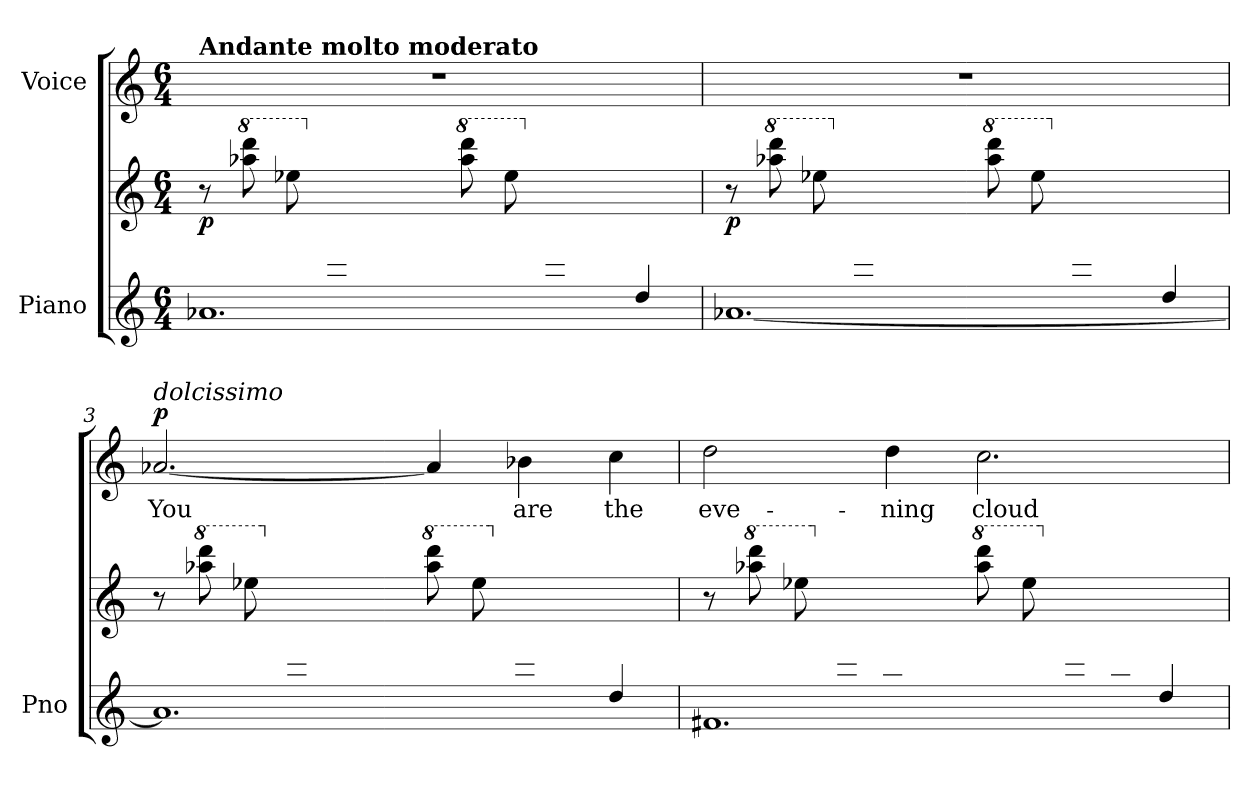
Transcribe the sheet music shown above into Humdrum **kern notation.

**kern	**kern	**dynam	**kern	**text	**dynam
*part2	*part2	*part2	*part1	*part1	*part1
*staff3	*staff2	*staff2/3	*staff1	*staff1	*staff1
*I"Piano	*	*	*I"Voice	*	*
*I'Pno	*	*	*	*	*
*clefG2	*clefG2	*	*clefG2	*	*
*k[]	*k[]	*	*k[]	*	*
*M6/4	*M6/4	*	*M6/4	*	*
=1	=1	=1	=1	=1	=1
*^	*	*	*	*	*
!	!	!	!	!LO:TX:a:B:t=Andante molto moderato	!	!
!	!	!	!LO:DY:b	!	!	!
4.ryy	1.a-X	8r	p	1.r	.	.
*	*	*8va	*	*	*	*
.	.	(8aaa-X\ 8dddd\L	.	.	.	.
.	.	8eee-X\	.	.	.	.
*	*	*X8va	*	*	*	*
8ccc/	.	4.ryy	.	.	.	.
8ff#X/	.	.	.	.	.	.
8dd/J)	.	.	.	.	.	.
*	*	*8va	*	*	*	*
4ryy	.	(8aaa-\ 8dddd\L	.	.	.	.
.	.	8eee-\	.	.	.	.
*	*	*X8va	*	*	*	*
8ccc/	.	2ryy	.	.	.	.
8ff#/J	.	.	.	.	.	.
4dd/)	.	.	.	.	.	.
=2	=2	=2	=2	=2	=2	=2
!	!	!	!LO:DY:b	!	!	!
4.ryy	[1.a-X	8r	p	1.r	.	.
*	*	*8va	*	*	*	*
.	.	(8aaa-X\ 8dddd\L	.	.	.	.
.	.	8eee-X\	.	.	.	.
*	*	*X8va	*	*	*	*
8ccc/	.	4.ryy	.	.	.	.
8ff#X/	.	.	.	.	.	.
8dd/J)	.	.	.	.	.	.
*	*	*8va	*	*	*	*
4ryy	.	(8aaa-\ 8dddd\L	.	.	.	.
.	.	8eee-\	.	.	.	.
*	*	*X8va	*	*	*	*
8ccc/	.	2ryy	.	.	.	.
8ff#/J	.	.	.	.	.	.
4dd/)	.	.	.	.	.	.
!!LO:LB:g=z
=3	=3	=3	=3	=3	=3	=3
!	!	!	!	!LO:TX:a:i:t=dolcissimo	!	!
!	!	!	!	!	!LO:LY:b	!LO:DY:a
4.ryy	1.a-]	8r	.	[2.a-X/	You	p
*	*	*8va	*	*	*	*
.	.	(8aaa-X\ 8dddd\L	.	.	.	.
.	.	8eee-X\	.	.	.	.
*	*	*X8va	*	*	*	*
8ccc/	.	4.ryy	.	.	.	.
8ff#X/	.	.	.	.	.	.
8dd/J)	.	.	.	.	.	.
*	*	*8va	*	*	*	*
4ryy	.	(8aaa-\ 8dddd\L	.	4a-/]	.	.
.	.	8eee-\	.	.	.	.
*	*	*X8va	*	*	*	*
!	!	!	!	!	!LO:LY:b	!
8ccc/	.	2ryy	.	4b-X\	are	.
8ff#/J	.	.	.	.	.	.
!	!	!	!	!	!LO:LY:b	!
4dd/)	.	.	.	4cc\	the	.
=4	=4	=4	=4	=4	=4	=4
!	!	!	!	!	!LO:LY:b	!
4.ryy	1.f#X	8r	.	2dd\	eve-	.
*	*	*8va	*	*	*	*
.	.	(8aaa-X\ 8dddd\L	.	.	.	.
.	.	8eee-X\	.	.	.	.
*	*	*X8va	*	*	*	*
8ccc/	.	4.ryy	.	.	.	.
!	!	!	!	!	!LO:LY:b	!
8aa-X/	.	.	.	4dd\	-ning	.
8dd/J)	.	.	.	.	.	.
*	*	*8va	*	*	*	*
!	!	!	!	!	!LO:LY:b	!
4ryy	.	(8aaa-\ 8dddd\L	.	2.cc\	cloud	.
.	.	8eee-\	.	.	.	.
*	*	*X8va	*	*	*	*
8ccc/	.	2ryy	.	.	.	.
8aa-/J	.	.	.	.	.	.
4dd/)	.	.	.	.	.	.
*v	*v	*	*	*	*	*
=	=	=	=	=	=
*-	*-	*-	*-	*-	*-
